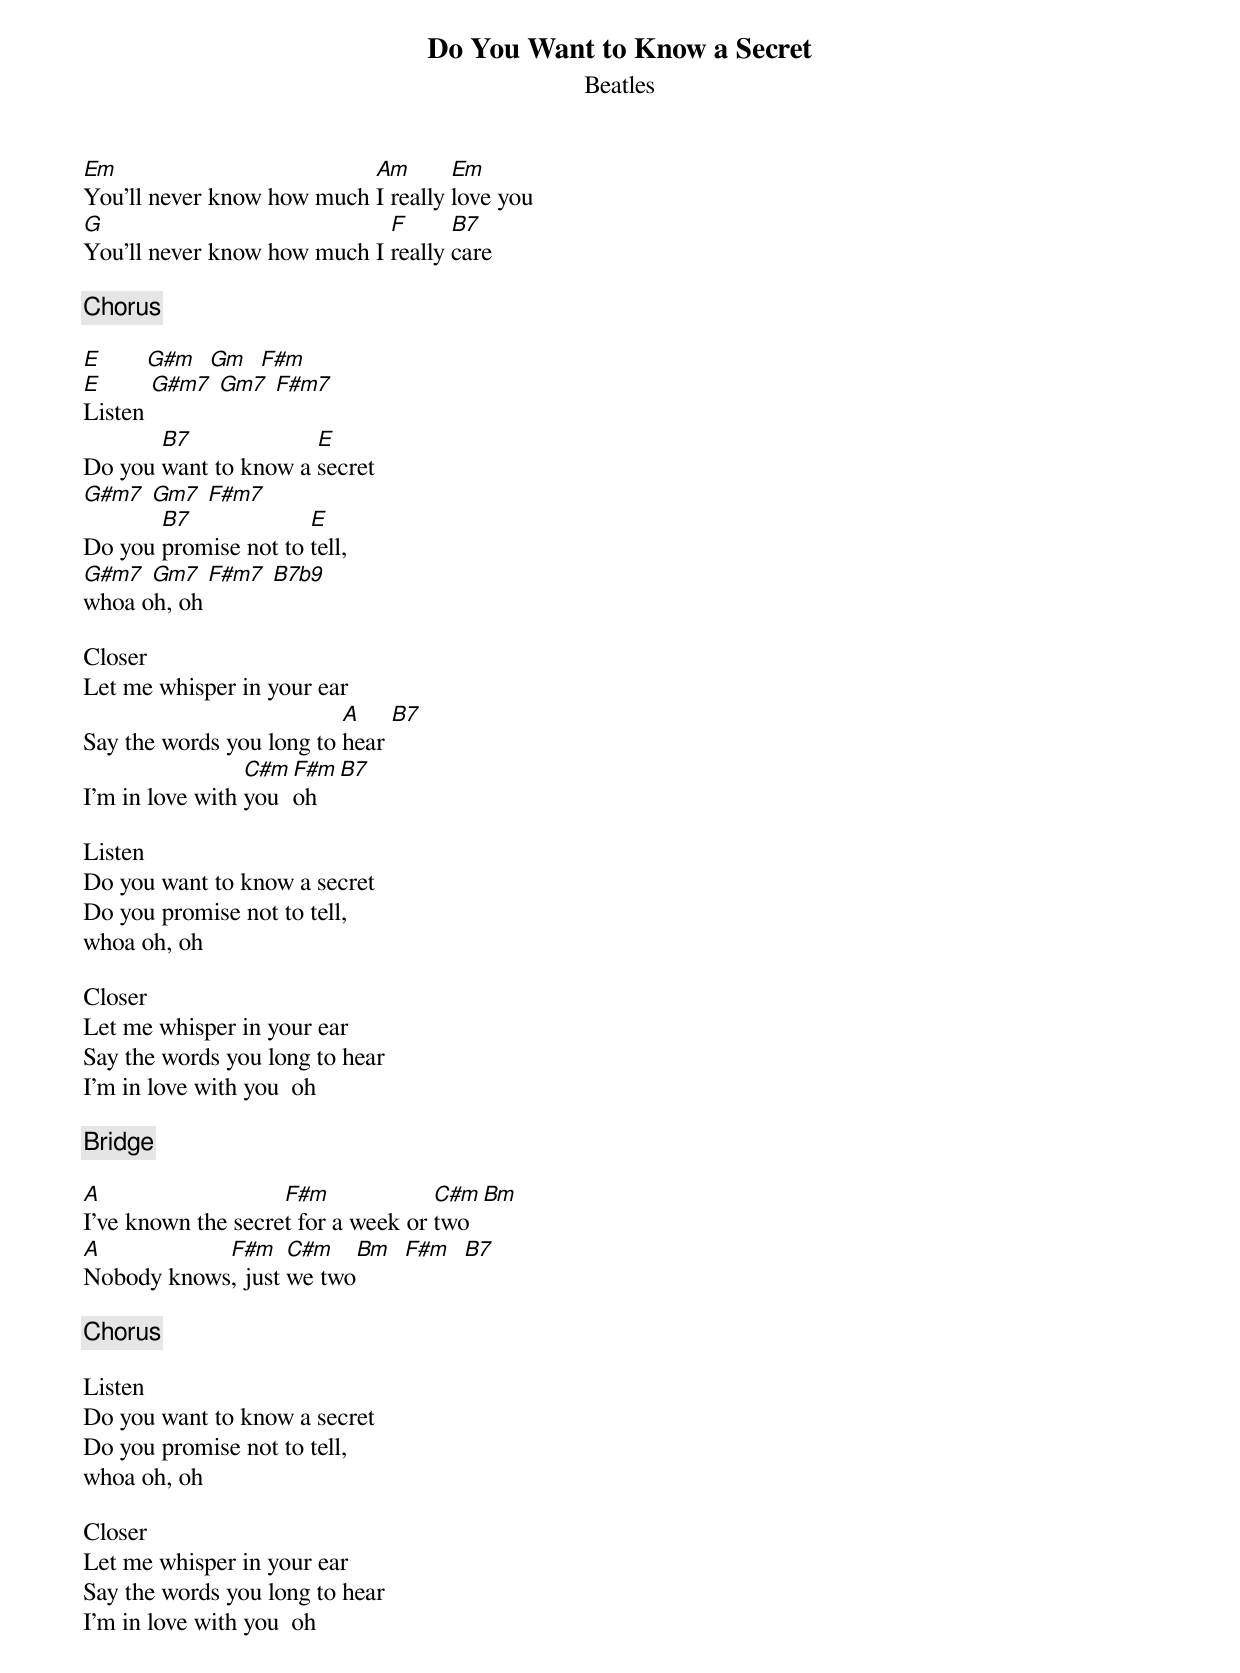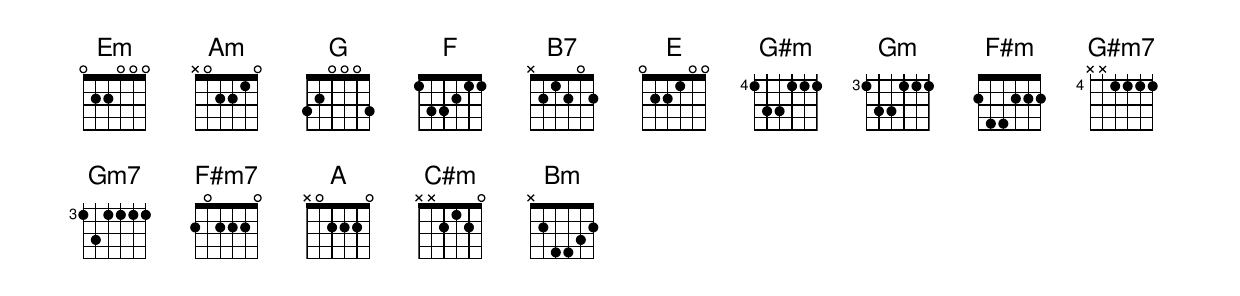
{title:Do You Want to Know a Secret}
{subtitle:Beatles}
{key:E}
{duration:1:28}
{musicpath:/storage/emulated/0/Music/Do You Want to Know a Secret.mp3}

[Em]You'll never know how much [Am]I really [Em]love you
[G]You'll never know how much I [F]really [B7]care

{c:Chorus}

[E]       [G#m]  [Gm]  [F#m]
[E]Listen [G#m7] [Gm7] [F#m7]
Do you [B7]want to know a [E]secret
[G#m7] [Gm7] [F#m7]
Do you [B7]promise not to [E]tell,
[G#m7] [Gm7] [F#m7] [B7b9]
whoa oh, oh

Closer
Let me whisper in your ear
Say the words you long to [A]hear [B7]
I'm in love with [C#m]you  [F#m]oh [B7]

Listen
Do you want to know a secret
Do you promise not to tell,
whoa oh, oh

Closer
Let me whisper in your ear
Say the words you long to hear
I'm in love with you  oh

{c:Bridge}

[A]I've known the secre[F#m]t for a week or [C#m]two [Bm]
[A]Nobody knows[F#m], just [C#m]we two[Bm]  [F#m]  [B7]

{c:Chorus}

Listen
Do you want to know a secret
Do you promise not to tell,
whoa oh, oh

Closer
Let me whisper in your ear
Say the words you long to hear
I'm in love with you  oh
